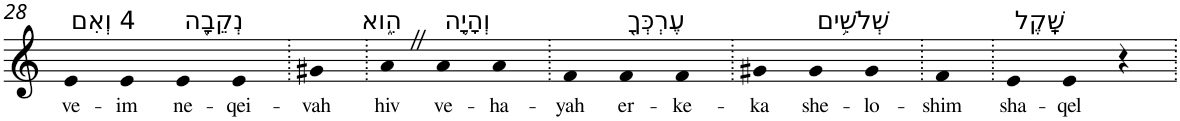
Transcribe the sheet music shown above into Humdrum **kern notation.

**kern	**text
*part1	*part1
*staff1	*staff1
*I"Piano	*
*I'Pno	*
!!LO:PB:g=z
*clefG2	*
*k[]	*
=28	=28
!LO:TX:a:t=4 וְאִם	!
!	!LO:LY:b
4e	ve-
!	!LO:LY:b
4e	-im
!LO:TX:a:t=נְקֵבָ֖ה	!
!	!LO:LY:b
4e	ne-
!	!LO:LY:b
4e	-qei-
=29.	=29.
!	!LO:LY:b
4g#X	-vah
=30.	=30.
!LO:TX:a:t=הִ֑וא	!
!	!LO:LY:b
4aZ	hiv
!LO:TX:a:t=וְהָיָ֥ה	!
!	!LO:LY:b
4a	ve-
!	!LO:LY:b
4a	-ha-
=31.	=31.
!	!LO:LY:b
4f	-yah
!LO:TX:a:t=עֶרְכְּךָ֖	!
!	!LO:LY:b
4f	er-
!	!LO:LY:b
4f	-ke-
=32.	=32.
!	!LO:LY:b
4g#X	-ka
!LO:TX:a:t=שְׁלֹשִׁ֥ים	!
!	!LO:LY:b
4g#	she-
!	!LO:LY:b
4g#	-lo-
=33.	=33.
!	!LO:LY:b
4f	-shim
=34.	=34.
!LO:TX:a:t=שָֽׁקֶל	!
!	!LO:LY:b
4e	sha-
!	!LO:LY:b
4e	-qel
4r	.
=.	=.
*-	*-
